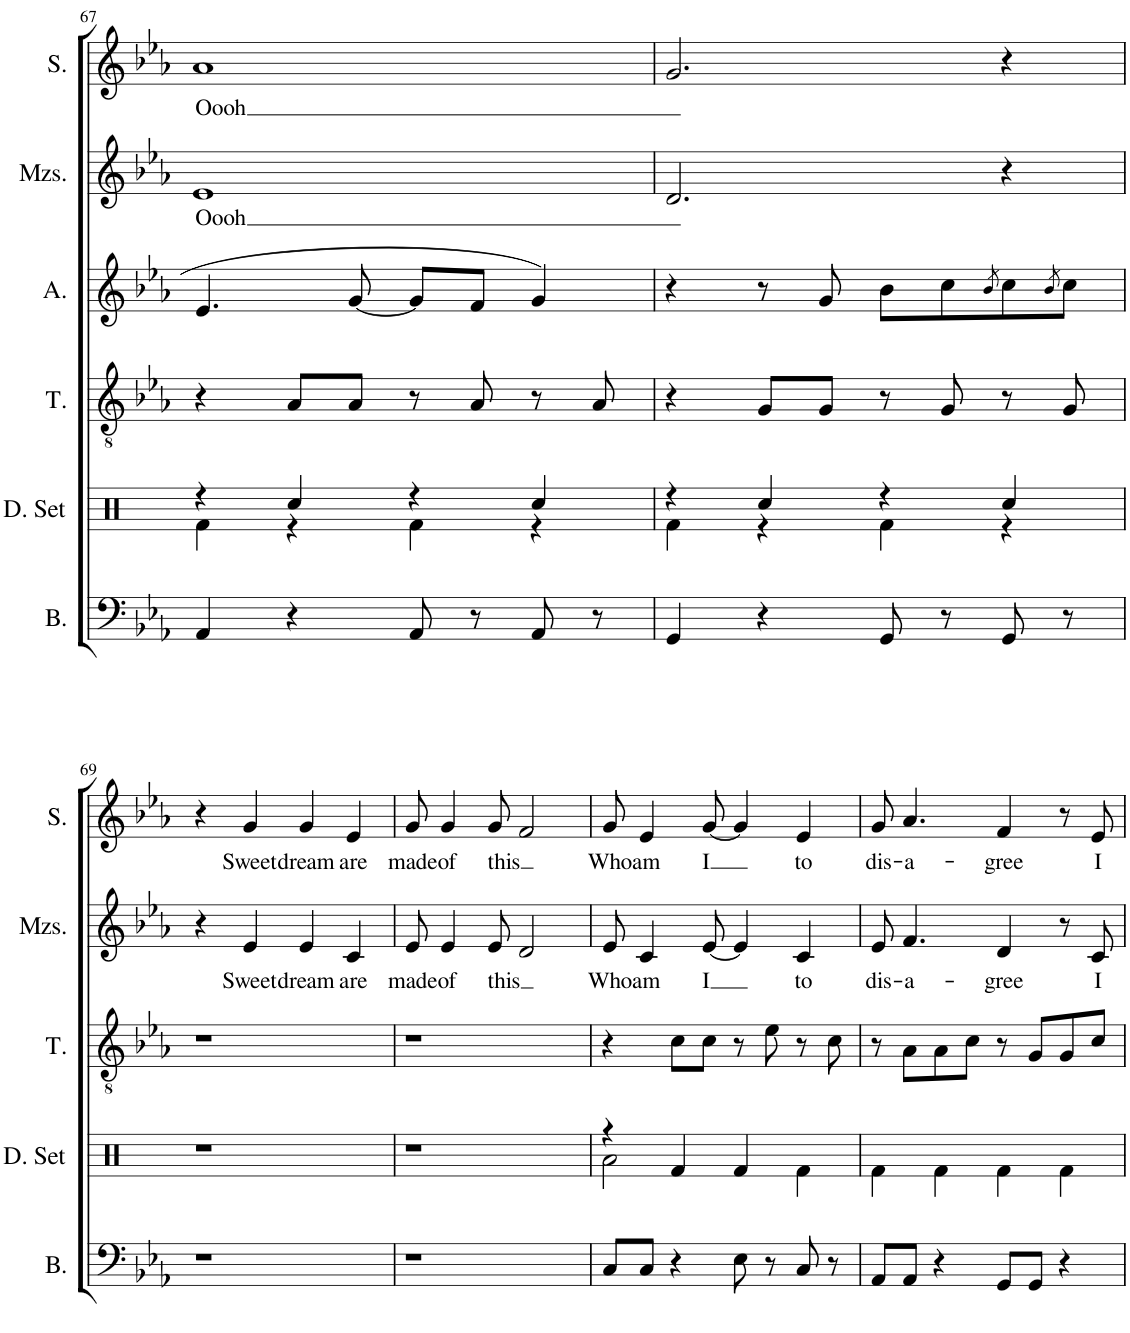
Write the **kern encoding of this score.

**kern	**kern	**kern	**kern	**text	**kern	**text
*part5	*part4	*part3	*part2	*part2	*part1	*part1
*staff5	*staff4	*staff3	*staff2	*staff2	*staff1	*staff1
*I"Bass	*I"Tenor	*I"Alto	*I"Mezzo-soprano	*	*I"Soprano	*
*I'B.	*I'T.	*I'A.	*I'Mzs.	*	*I'S.	*
!!LO:PB:g=z
*clefF4	*clefGv2	*clefG2	*clefG2	*	*clefG2	*
*k[b-e-a-]	*k[b-e-a-]	*k[b-e-a-]	*k[b-e-a-]	*	*k[b-e-a-]	*
*M4/4	*M4/4	*M4/4	*M4/4	*	*M4/4	*
=67	=67	=67	=67	=67	=67	=67
!	!	!	!	!LO:LY:b	!	!LO:LY:b
4AA-/	4r	4.e-/	1e-	Oooh	1a-	Oooh
4r	8A-/L	.	.	.	.	.
.	8A-/J	[8g/	.	.	.	.
8AA-/	8r	8g/L]	.	.	.	.
8r	8A-/	8f/J	.	.	.	.
8AA-/	8r	4g/	.	.	.	.
8r	8A-/	.	.	.	.	.
=68	=68	=68	=68	=68	=68	=68
4GG/	4r	4r	2.d/	.	2.g/	.
4r	8G/L	8r	.	.	.	.
.	8G/J	8g/	.	.	.	.
8GG/	8r	8b-\L	.	.	.	.
8r	8G/	8cc\	.	.	.	.
.	.	8qb-/	.	.	.	.
8GG/	8r	8cc\	4r	.	4r	.
.	.	8qb-/	.	.	.	.
8r	8G/	8cc\J	.	.	.	.
!!LO:LB:g=z
=69	=69	=69	=69	=69	=69	=69
1r	1r	1r	4r	.	4r	.
!	!	!	!	!LO:LY:b	!	!LO:LY:b
.	.	.	4e-/	Sweet	4g/	Sweet
!	!	!	!	!LO:LY:b	!	!LO:LY:b
.	.	.	4e-/	dream	4g/	dream
!	!	!	!	!LO:LY:b	!	!LO:LY:b
.	.	.	4c/	are	4e-/	are
=70	=70	=70	=70	=70	=70	=70
!	!	!	!	!LO:LY:b	!	!LO:LY:b
1r	1r	1r	8e-/	made	8g/	made
!	!	!	!	!LO:LY:b	!	!LO:LY:b
.	.	.	4e-/	of	4g/	of
!	!	!	!	!LO:LY:b	!	!LO:LY:b
.	.	.	8e-/	this	8g/	this
.	.	.	2d/	.	2f/	.
=71	=71	=71	=71	=71	=71	=71
!	!	!	!	!LO:LY:b	!	!LO:LY:b
8C/L	4r	1r	8e-/	Who	8g/	Who
!	!	!	!	!LO:LY:b	!	!LO:LY:b
8C/J	.	.	4c/	am	4e-/	am
4r	8c\L	.	.	.	.	.
!	!	!	!	!LO:LY:b	!	!LO:LY:b
.	8c\J	.	[8e-/	I	[8g/	I
8E-\	8r	.	4e-/]	.	4g/]	.
8r	8e-\	.	.	.	.	.
!	!	!	!	!LO:LY:b	!	!LO:LY:b
8C/	8r	.	4c/	to	4e-/	to
8r	8c\	.	.	.	.	.
=72	=72	=72	=72	=72	=72	=72
!	!	!	!	!LO:LY:b	!	!LO:LY:b
8AA-/L	8r	1r	8e-/	dis-	8g/	dis-
!	!	!	!	!LO:LY:b	!	!LO:LY:b
8AA-/J	8A-\L	.	4.f/	-a-	4.a-/	-a-
4r	8A-\	.	.	.	.	.
.	8c\J	.	.	.	.	.
!	!	!	!	!LO:LY:b	!	!LO:LY:b
8GG/L	8r	.	4d/	-gree	4f/	-gree
8GG/J	8G/L	.	.	.	.	.
4r	8G/	.	8r	.	8r	.
!	!	!	!	!LO:LY:b	!	!LO:LY:b
.	8c/J	.	8c/	I	8e-/	I
=	=	=	=	=	=	=
*-	*-	*-	*-	*-	*-	*-
